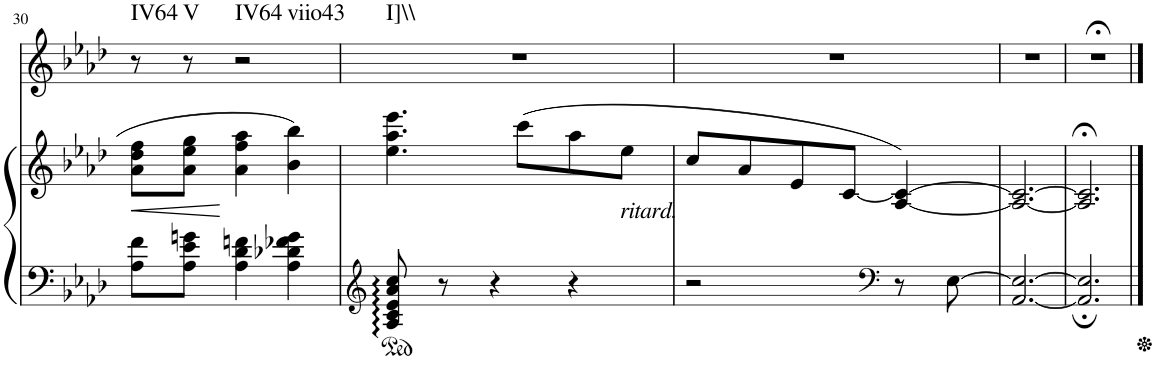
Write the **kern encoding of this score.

**kern	**kern	**dynam	**kern	**harte
*part2	*part2	*part2	*part1	*part1
*staff3	*staff2	*staff2/3	*staff1	*
*I"Piano	*	*	*I"Voice	*
*I'Pno	*	*	*	*
!!LO:PB:g=z
*clefF4	*clefG2	*	*clefG2	*
*k[b-e-a-d-]	*k[b-e-a-d-]	*	*k[b-e-a-d-]	*
*M3/4	*M3/4	*	*M3/4	*
=30	=30	=30	=30	=30
!	!	!LO:HP:b	!	!LO:H:kt=IV64
8A-\ 8f\L	8a-\ 8dd-\ 8ff\L	<	8r	N
!	!	!	!	!LO:H:kt=V
8A-\ 8e-\ 8gn\J	8a-\ 8ee-\ 8gg\J	.	8r	N
!	!	!	!	!LO:H:n=1:kt=IV64
!	!	!	!	!LO:H:n=2:kt=viio43
4A-\ 4d-\ 4fn\	4a-\ 4ff\ 4aa-\	.	2r	N N
4A-\ 4d-X\ 4f-X\ 4g\	4b-\ 4bb-\	[	.	.
=31	=31	=31	=31	=31
*clefG2	*	*	*	*
!	!	!	!	!LO:H:kt=I]\\
8A-/: 8c/: 8e-/: 8a-/: 8cc/:	4.ee-\ 4.aa-\ 4.eee-\	.	2.r	N
8r	.	.	.	.
4r	.	.	.	.
.	(8ccc\L	.	.	.
4r	8aa-\	.	.	.
!	!LO:TX:b:i:t=ritard.	!	!	!
.	8ee-\J	.	.	.
=32	=32	=32	=32	=32
2r	8cc/L	.	2.r	.
.	8a-/	.	.	.
.	8e-/	.	.	.
.	[8c/J	.	.	.
*clefF4	*	*	*	*
8r	[4A-/ 4c/_)	.	.	.
[8E-\	.	.	.	.
=33	=33	=33	=33	=33
[2.AA-/ 2.E-/_	2.A-/_ 2.c/_	.	2.r	.
=34	=34	=34	=34	=34
2.AA-/]; 2.E-/];	2.A-/];< 2.c/];<	.	2.r;<	.
==	==	==	==	==
*-	*-	*-	*-	*-
